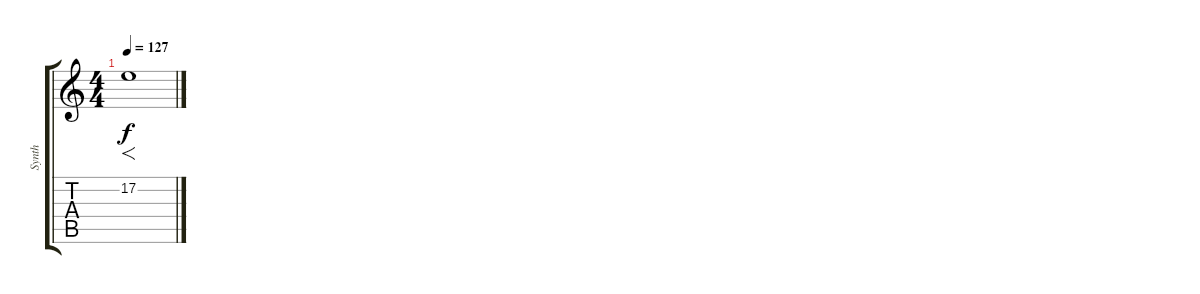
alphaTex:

\track ("Synth" "Synth") {instrument lead2sawtooth}
\staff {score tabs}
\tuning (E4 B3 G3 D3 A2 E2) {hide}
\ts (4 4)
\tempo 127
\clef g2
\ks c
17.2.1{f dy f}
